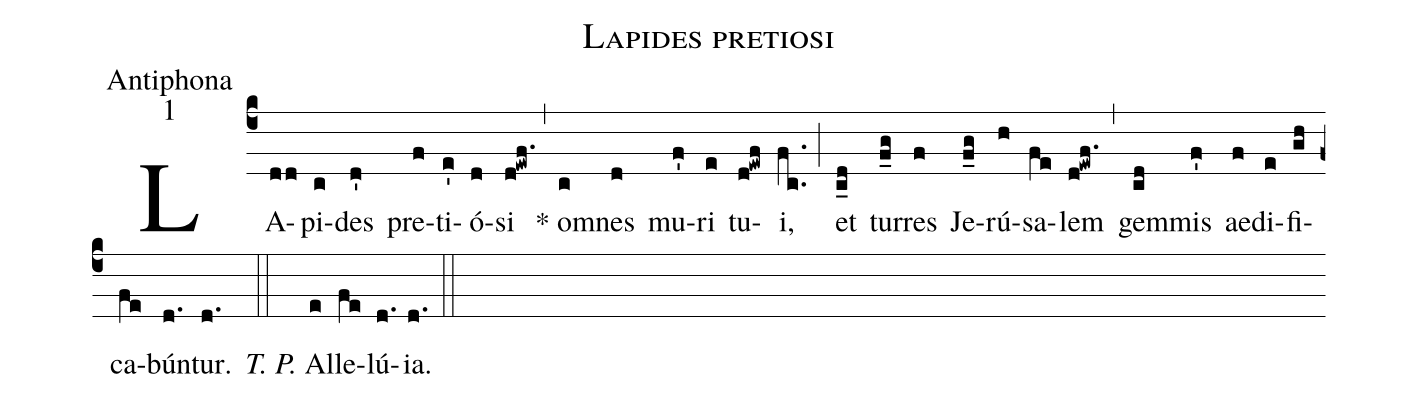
name:Lapides pretiosi;
office-part:Antiphona;
mode:1;
%%
(c4) LA(dd)pi(c)des(d') pre(f)ti(e')ó(d)si(d!ewf.) (,) * o(c)mnes(d) mu(f')ri(e) tu(d!ewf)i,(fc..) (;) et(c_d) tur(f_g)res(f) Je(f_g)rú(h)sa(fe)lem(d!ewf.) (,) gem(cd)mis(f') ae(f)di(e)fi(gh)ca(fe)bún(d.)tur.(d.) (::) <i>T. P.</i> Al(e)le(fe)lú(d.){ia}.(d.) (::)

%<eu>E(h) u(h) o(g) u(f) a(gh) e.</eu>(g.) (::)
